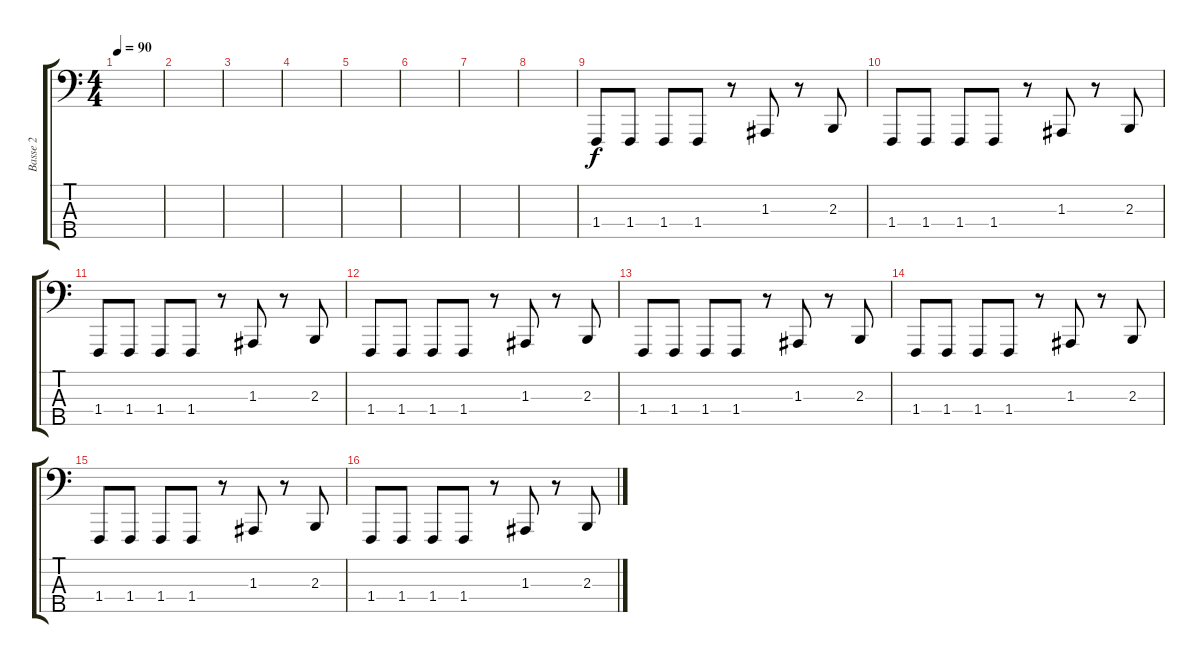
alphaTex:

\track ("Basse 2" "Basse 2") {instrument lead8bassandlead}
\staff {score tabs}
\tuning (G2 D2 A1 E1 B0) {hide}
\ts (4 4)
\tempo 90
\clef f4
\ks c
|
|
|
|
|
|
|
|
1.4.8 1.4.8 1.4.8 1.4.8 r.8 1.3.8 r.8 2.3.8 |
1.4.8 1.4.8 1.4.8 1.4.8 r.8 1.3.8 r.8 2.3.8 |
1.4.8 1.4.8 1.4.8 1.4.8 r.8 1.3.8 r.8 2.3.8 |
1.4.8 1.4.8 1.4.8 1.4.8 r.8 1.3.8 r.8 2.3.8 |
1.4.8 1.4.8 1.4.8 1.4.8 r.8 1.3.8 r.8 2.3.8 |
1.4.8 1.4.8 1.4.8 1.4.8 r.8 1.3.8 r.8 2.3.8 |
1.4.8 1.4.8 1.4.8 1.4.8 r.8 1.3.8 r.8 2.3.8 |
1.4.8 1.4.8 1.4.8 1.4.8 r.8 1.3.8 r.8 2.3.8
